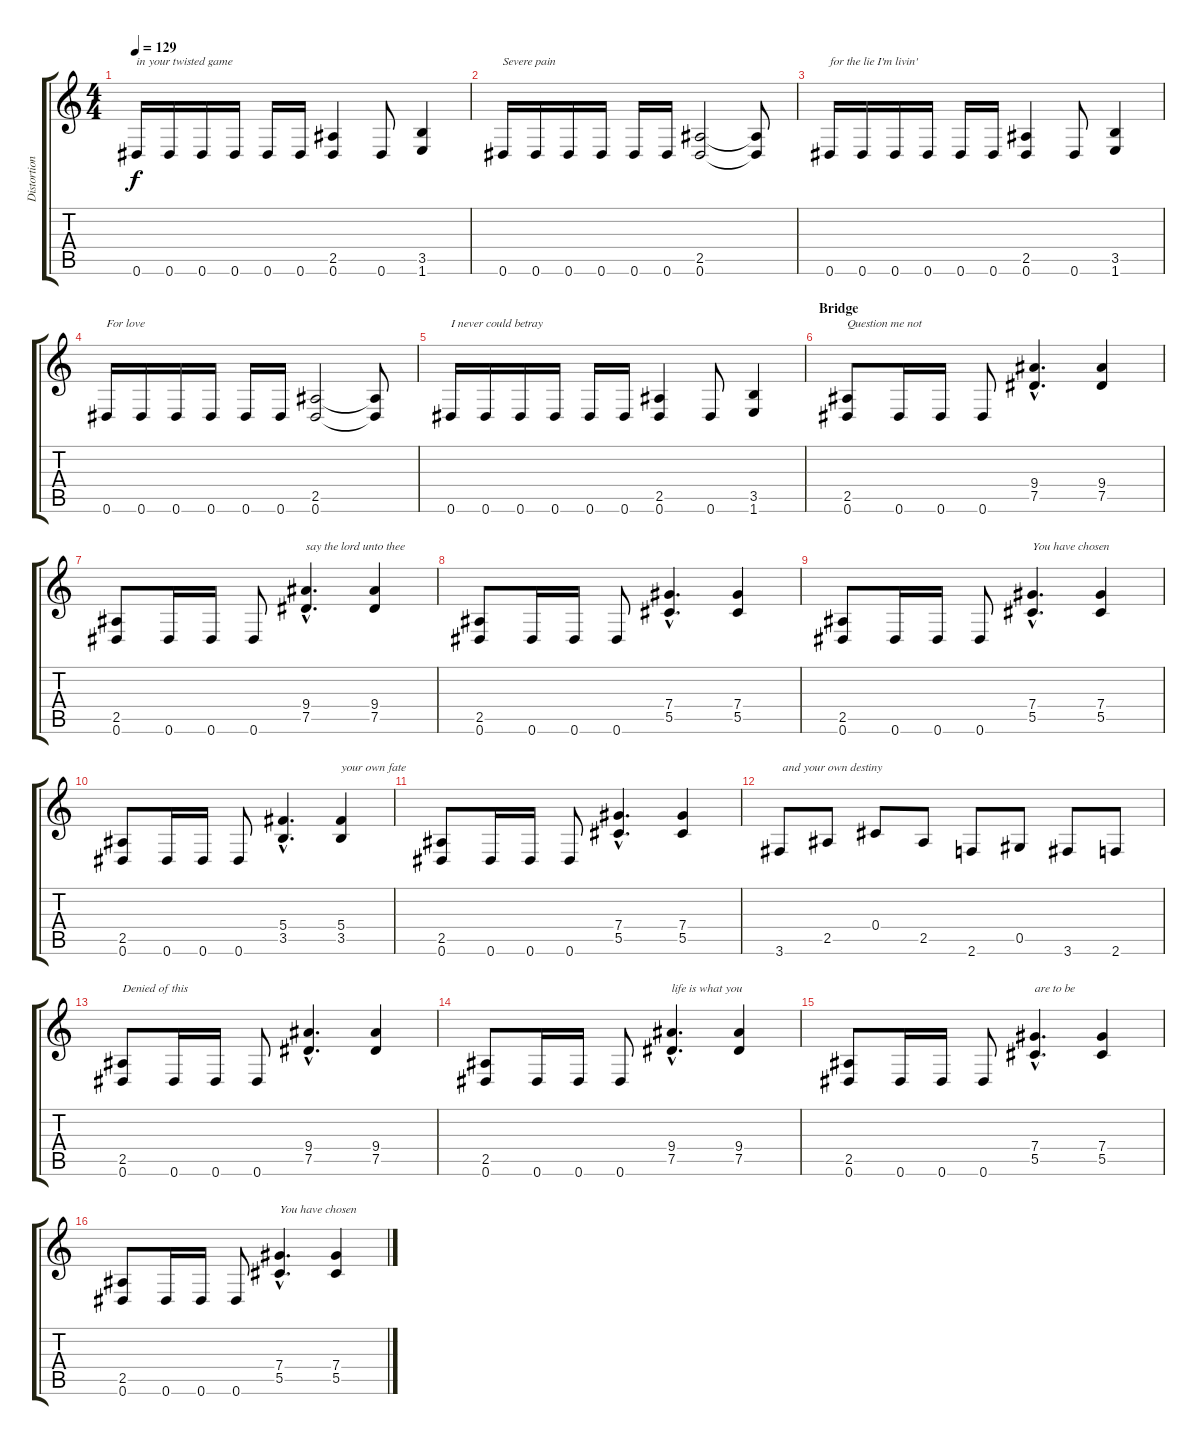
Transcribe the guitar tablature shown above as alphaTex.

\track ("Distortion 1" "Distortion") {instrument distortionguitar}
\staff {score tabs}
\tuning (Eb4 Bb3 Gb3 Db3 Ab2 Eb2) {hide}
\ts (4 4)
\tempo 129
\clef g2
\ks c
0.6.16{txt "in your twisted game" dy f} 0.6.16 0.6.16 0.6.16 0.6.16 0.6.16 (2.5 0.6).4 0.6.8 (3.5 1.6).4 |
0.6.16{txt "Severe pain"} 0.6.16 0.6.16 0.6.16 0.6.16 0.6.16 (2.5 0.6).2 (2.5{t} 0.6{t}).8 |
0.6.16{txt "for the lie I'm livin'"} 0.6.16 0.6.16 0.6.16 0.6.16 0.6.16 (2.5 0.6).4 0.6.8 (3.5 1.6).4 |
0.6.16{txt "For love"} 0.6.16 0.6.16 0.6.16 0.6.16 0.6.16 (2.5 0.6).2 (2.5{t} 0.6{t}).8 |
0.6.16{txt "I never could betray"} 0.6.16 0.6.16 0.6.16 0.6.16 0.6.16 (2.5 0.6).4 0.6.8 (3.5 1.6).4 |
\section ("" "Bridge")
(2.5 0.6).8{txt "Question me not "} 0.6.16 0.6.16 0.6.8 (9.4{hac} 7.5{hac}).4{d} (9.4 7.5).4 |
(2.5 0.6).8 0.6.16 0.6.16 0.6.8 (9.4{hac} 7.5{hac}).4{d txt "say the lord unto thee"} (9.4 7.5).4 |
(2.5 0.6).8 0.6.16 0.6.16 0.6.8 (7.4{hac} 5.5{hac}).4{d} (7.4 5.5).4 |
(2.5 0.6).8 0.6.16 0.6.16 0.6.8 (7.4{hac} 5.5{hac}).4{d txt "You have chosen"} (7.4 5.5).4 |
(2.5 0.6).8 0.6.16 0.6.16 0.6.8 (5.4{hac} 3.5{hac}).4{d} (5.4 3.5).4{txt "your own fate"} |
(2.5 0.6).8 0.6.16 0.6.16 0.6.8 (7.4{hac} 5.5{hac}).4{d} (7.4 5.5).4 |
3.6.8{txt " and your own destiny"} 2.5.8 0.4.8 2.5.8 2.6.8 0.5.8 3.6.8 2.6.8 |
(2.5 0.6).8{txt "Denied of this"} 0.6.16 0.6.16 0.6.8 (9.4{hac} 7.5{hac}).4{d} (9.4 7.5).4 |
(2.5 0.6).8 0.6.16 0.6.16 0.6.8 (9.4{hac} 7.5{hac}).4{d txt "life is what you "} (9.4 7.5).4 |
(2.5 0.6).8 0.6.16 0.6.16 0.6.8 (7.4{hac} 5.5{hac}).4{d txt "are to be"} (7.4 5.5).4 |
(2.5 0.6).8 0.6.16 0.6.16 0.6.8 (7.4{hac} 5.5{hac}).4{d txt "You have chosen"} (7.4 5.5).4
